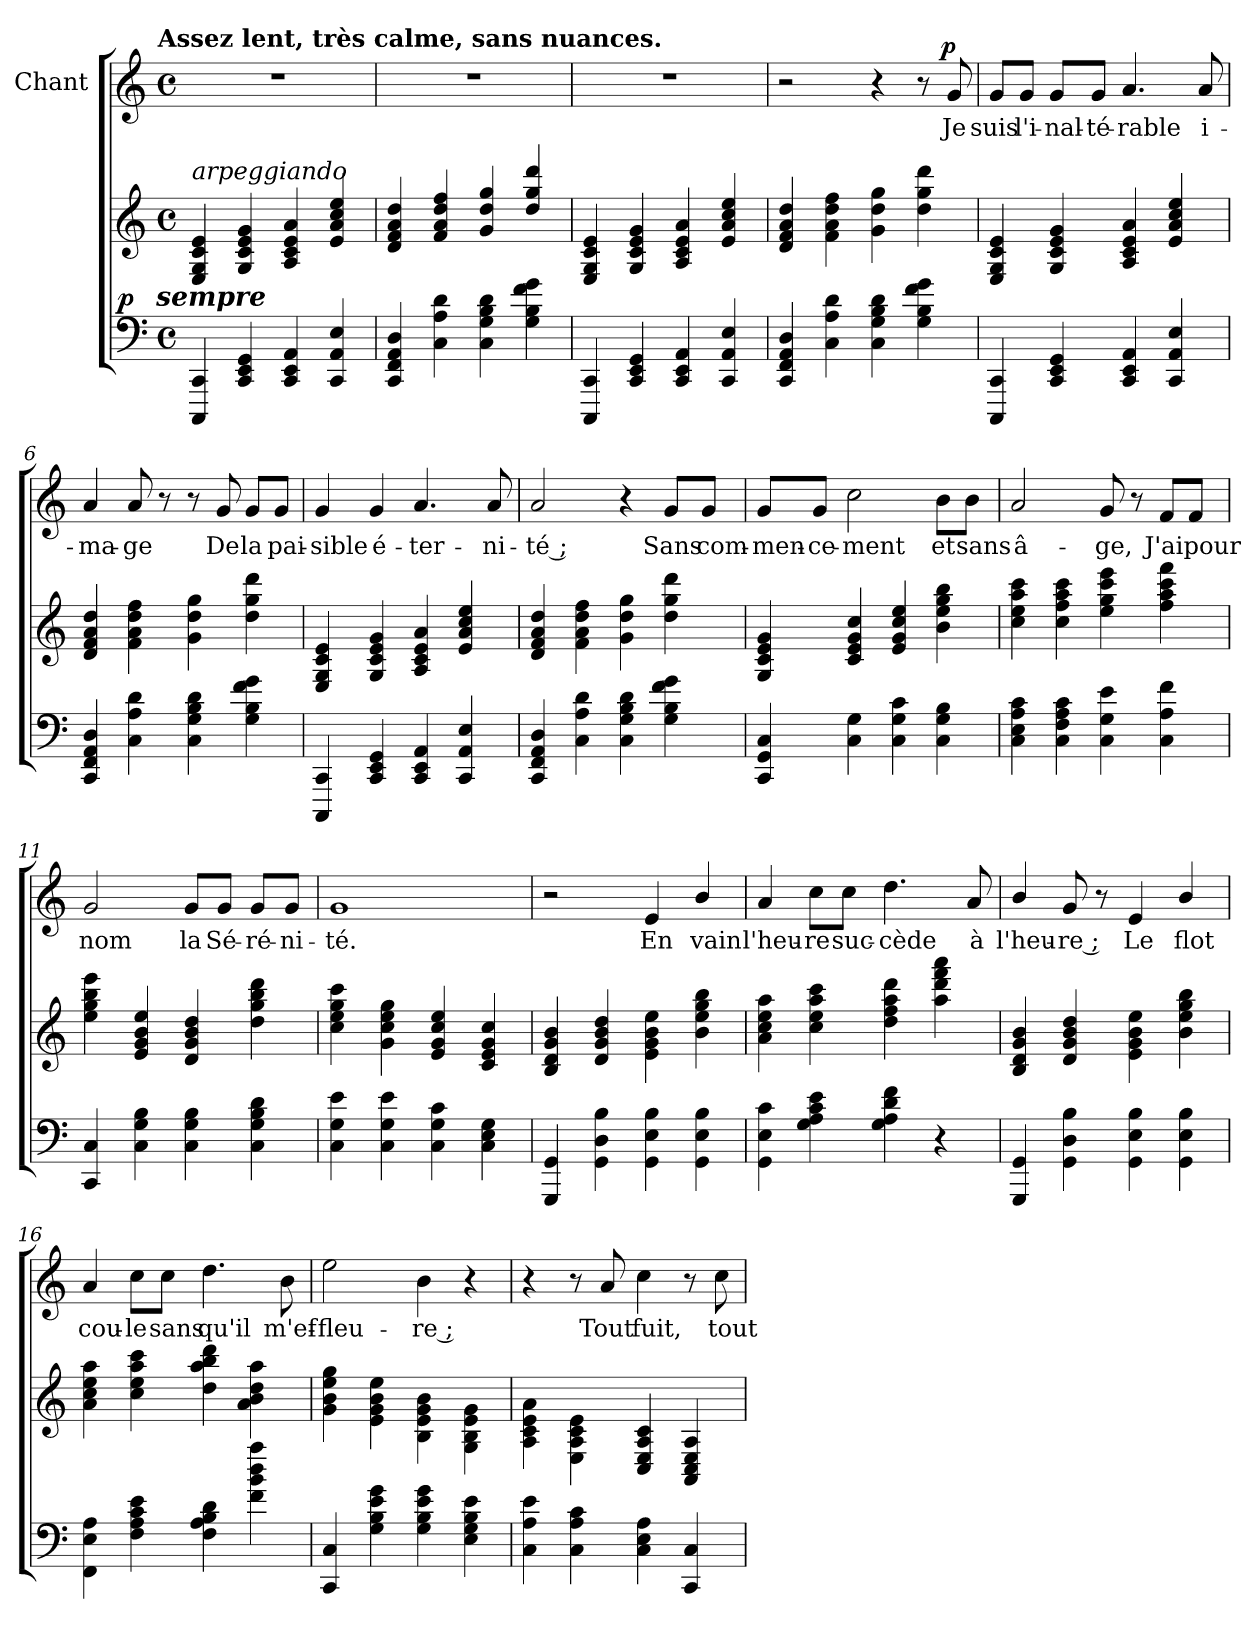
**kern	**dynam	**kern	**kern	**text	**dynam
*part3	*part3	*part2	*part1	*part1	*part1
*staff3	*staff3	*staff2	*staff1	*staff1	*staff1
*	*	*	*I"Chant	*	*
*clefF4	*	*clefG2	*clefG2	*	*
*k[]	*	*k[]	*k[]	*	*
*C:	*	*C:	*C:	*	*
!!LO:TX:omd:t=Assez lent, très calme, sans nuances.
*M4/4	*	*M4/4	*M4/4	*	*
*met(c)	*	*met(c)	*met(c)	*	*
*MM52	*	*MM52	*MM52	*	*
=1	=1	=1	=1	=1	=1
!	!	!LO:TX:a:i:t=arpeggiando	!	!	!
!	!LO:DY:a:cj:t=%s sempre	!	!	!	!
4CCC/ 4CC/	p	4E/ 4G/ 4c/ 4e/	1r	.	.
4CC/ 4EE/ 4GG/	.	4G/ 4c/ 4e/ 4g/	.	.	.
4CC/ 4EE/ 4AA/	.	4A/ 4c/ 4e/ 4a/	.	.	.
4CC/ 4AA/ 4E/	.	4e/ 4a/ 4cc/ 4ee/	.	.	.
=2	=2	=2	=2	=2	=2
4CC/ 4FF/ 4AA/ 4D/	.	4d/ 4f/ 4a/ 4dd/	1r	.	.
4C\ 4A\ 4d\	.	4f/ 4a/ 4dd/ 4ff/	.	.	.
4C\ 4G\ 4B\ 4d\	.	4g/ 4dd/ 4gg/	.	.	.
4G\ 4B\ 4f\ 4g\	.	4dd/ 4gg/ 4ddd/	.	.	.
=3	=3	=3	=3	=3	=3
4CCC/ 4CC/	.	4E/ 4G/ 4c/ 4e/	1r	.	.
4CC/ 4EE/ 4GG/	.	4G/ 4c/ 4e/ 4g/	.	.	.
4CC/ 4EE/ 4AA/	.	4A/ 4c/ 4e/ 4a/	.	.	.
4CC/ 4AA/ 4E/	.	4e/ 4a/ 4cc/ 4ee/	.	.	.
=4	=4	=4	=4	=4	=4
4CC/ 4FF/ 4AA/ 4D/	.	4d/ 4f/ 4a/ 4dd/	2r	.	.
4C\ 4A\ 4d\	.	4f\ 4a\ 4dd\ 4ff\	.	.	.
4C\ 4G\ 4B\ 4d\	.	4g\ 4dd\ 4gg\	4r	.	.
4G\ 4B\ 4f\ 4g\	.	4dd\ 4gg\ 4ddd\	8r	.	.
!	!	!	!	!	!LO:DY:a:cj
.	.	.	8g/	Je	p
!!LO:LB:g=z
=5	=5	=5	=5	=5	=5
4CCC/ 4CC/	.	4E/ 4G/ 4c/ 4e/	8g/L	suis	.
.	.	.	8g/J	l'i-	.
4CC/ 4EE/ 4GG/	.	4G/ 4c/ 4e/ 4g/	8g/L	-nal-	.
.	.	.	8g/J	-té-	.
4CC/ 4EE/ 4AA/	.	4A/ 4c/ 4e/ 4a/	4.a/	-rable	.
4CC/ 4AA/ 4E/	.	4e/ 4a/ 4cc/ 4ee/	.	.	.
.	.	.	8a/	i-	.
=6	=6	=6	=6	=6	=6
4CC/ 4FF/ 4AA/ 4D/	.	4d/ 4f/ 4a/ 4dd/	4a/	-ma-	.
4C\ 4A\ 4d\	.	4f\ 4a\ 4dd\ 4ff\	8a/	-ge	.
.	.	.	8r	.	.
4C\ 4G\ 4B\ 4d\	.	4g\ 4dd\ 4gg\	8r	.	.
.	.	.	8g/	De	.
4G\ 4B\ 4f\ 4g\	.	4dd\ 4gg\ 4ddd\	8g/L	la	.
.	.	.	8g/J	pai-	.
=7	=7	=7	=7	=7	=7
4CCC/ 4CC/	.	4E/ 4G/ 4c/ 4e/	4g/	-sible	.
4CC/ 4EE/ 4GG/	.	4G/ 4c/ 4e/ 4g/	4g/	é-	.
4CC/ 4EE/ 4AA/	.	4A/ 4c/ 4e/ 4a/	4.a/	-ter-	.
4CC/ 4AA/ 4E/	.	4e/ 4a/ 4cc/ 4ee/	.	.	.
.	.	.	8a/	-ni-	.
=8	=8	=8	=8	=8	=8
4CC/ 4FF/ 4AA/ 4D/	.	4d/ 4f/ 4a/ 4dd/	2a/	-té ;	.
4C\ 4A\ 4d\	.	4f\ 4a\ 4dd\ 4ff\	.	.	.
4C\ 4G\ 4B\ 4d\	.	4g\ 4dd\ 4gg\	4r	.	.
4G\ 4B\ 4f\ 4g\	.	4dd\ 4gg\ 4ddd\	8g/L	Sans	.
.	.	.	8g/J	com-	.
!!LO:LB:g=z
=9	=9	=9	=9	=9	=9
4CC/ 4GG/ 4C/	.	4G/ 4c/ 4e/ 4g/	8g/L	-men-	.
.	.	.	8g/J	-ce-	.
4C\ 4G\	.	4c/ 4e/ 4g/ 4cc/	2cc\	-ment	.
4C\ 4G\ 4c\	.	4e/ 4g/ 4cc/ 4ee/	.	.	.
4C\ 4G\ 4B\	.	4b\ 4ee\ 4gg\ 4bb\	8b\L	et	.
.	.	.	8b\J	sans	.
=10	=10	=10	=10	=10	=10
4C\ 4E\ 4A\ 4c\	.	4cc\ 4ee\ 4aa\ 4ccc\	2a/	â-	.
4C\ 4F\ 4A\ 4c\	.	4cc\ 4ff\ 4aa\ 4ccc\	.	.	.
4C\ 4G\ 4e\	.	4ee\ 4gg\ 4ccc\ 4eee\	8g/	-ge,	.
.	.	.	8r	.	.
4C\ 4A\ 4f\	.	4ff\ 4aa\ 4ccc\ 4fff\	8f/L	J'ai	.
.	.	.	8f/J	pour	.
=11	=11	=11	=11	=11	=11
4CC/ 4C/	.	4ee\ 4gg\ 4bb\ 4eee\	2g/	nom	.
4C\ 4G\ 4B\	.	4e/ 4g/ 4b/ 4ee/	.	.	.
4C\ 4G\ 4B\	.	4d/ 4g/ 4b/ 4dd/	8g/L	la	.
.	.	.	8g/J	Sé-	.
4C\ 4G\ 4B\ 4d\	.	4dd\ 4gg\ 4bb\ 4ddd\	8g/L	-ré-	.
.	.	.	8g/J	-ni-	.
=12	=12	=12	=12	=12	=12
4C\ 4G\ 4e\	.	4cc\ 4ee\ 4gg\ 4ccc\	1g	-té.	.
4C\ 4G\ 4e\	.	4g\ 4cc\ 4ee\ 4gg\	.	.	.
4C\ 4G\ 4c\	.	4e/ 4g/ 4cc/ 4ee/	.	.	.
4C\ 4E\ 4G\	.	4c/ 4e/ 4g/ 4cc/	.	.	.
!!LO:PB:g=z
=13	=13	=13	=13	=13	=13
4GGG/ 4GG/	.	4B/ 4d/ 4g/ 4b/	2r	.	.
4GG\ 4D\ 4B\	.	4d/ 4g/ 4b/ 4dd/	.	.	.
4GG\ 4E\ 4B\	.	4e\ 4g\ 4b\ 4ee\	4e/	En	.
4GG\ 4E\ 4B\	.	4b\ 4ee\ 4gg\ 4bb\	4b/	vain	.
=14	=14	=14	=14	=14	=14
4GG\ 4E\ 4c\	.	4a\ 4cc\ 4ee\ 4aa\	4a/	l'heu-	.
4G\ 4A\ 4c\ 4e\	.	4cc\ 4ee\ 4aa\ 4ccc\	8cc\L	-re	.
.	.	.	8cc\J	suc-	.
4G\ 4A\ 4d\ 4f\	.	4dd\ 4ff\ 4aa\ 4ddd\	4.dd\	-cède	.
4r	.	4aa\ 4ddd\ 4fff\ 4aaa\	.	.	.
.	.	.	8a/	à	.
=15	=15	=15	=15	=15	=15
4GGG/ 4GG/	.	4B/ 4d/ 4g/ 4b/	4b/	l'heu-	.
4GG\ 4D\ 4B\	.	4d/ 4g/ 4b/ 4dd/	8g/	-re ;	.
.	.	.	8r	.	.
4GG\ 4E\ 4B\	.	4e\ 4g\ 4b\ 4ee\	4e/	Le	.
4GG\ 4E\ 4B\	.	4b\ 4ee\ 4gg\ 4bb\	4b/	flot	.
=16	=16	=16	=16	=16	=16
4FF\ 4E\ 4A\	.	4a\ 4cc\ 4ee\ 4aa\	4a/	cou-	.
4F\ 4A\ 4c\ 4e\	.	4cc\ 4ee\ 4aa\ 4ccc\	8cc\L	-le	.
.	.	.	8cc\J	sans	.
4F\ 4A\ 4B\ 4d\	.	4dd\ 4aa\ 4bb\ 4ddd\	4.dd\	qu'il	.
*	*	*8va	*	*	*
4f\ 4b\ 4dd\ 4aa\	.	4aa\ 4bb\ 4ddd\ 4aaa\	.	.	.
.	.	.	8b\	m'ef-	.
!!LO:LB:g=z
=17	=17	=17	=17	=17	=17
*X8va	*	*	*	*	*
4CC/ 4C/	.	4gg\ 4bb\ 4eee\ 4ggg\	2ee\	-fleu-	.
4G\ 4B\ 4e\ 4g\	.	4ee\ 4gg\ 4bb\ 4eee\	.	.	.
4G\ 4B\ 4e\ 4g\	.	4b\ 4ee\ 4gg\ 4bb\	4b\	-re ;	.
4E\ 4G\ 4B\ 4e\	.	4g\ 4b\ 4ee\ 4gg\	4r	.	.
=18	=18	=18	=18	=18	=18
4C\ 4A\ 4e\	.	4a\ 4cc\ 4ee\ 4aa\	4r	.	.
4C\ 4A\ 4c\	.	4e\ 4a\ 4cc\ 4ee\	8r	.	.
.	.	.	8a/	Tout	.
4C\ 4E\ 4A\	.	4c/ 4e/ 4a/ 4cc/	4cc\	fuit,	.
4CC/ 4C/	.	4A/ 4c/ 4e/ 4a/	8r	.	.
.	.	.	8cc\	tout	.
=	=	=	=	=	=
*-	*-	*-	*-	*-	*-
